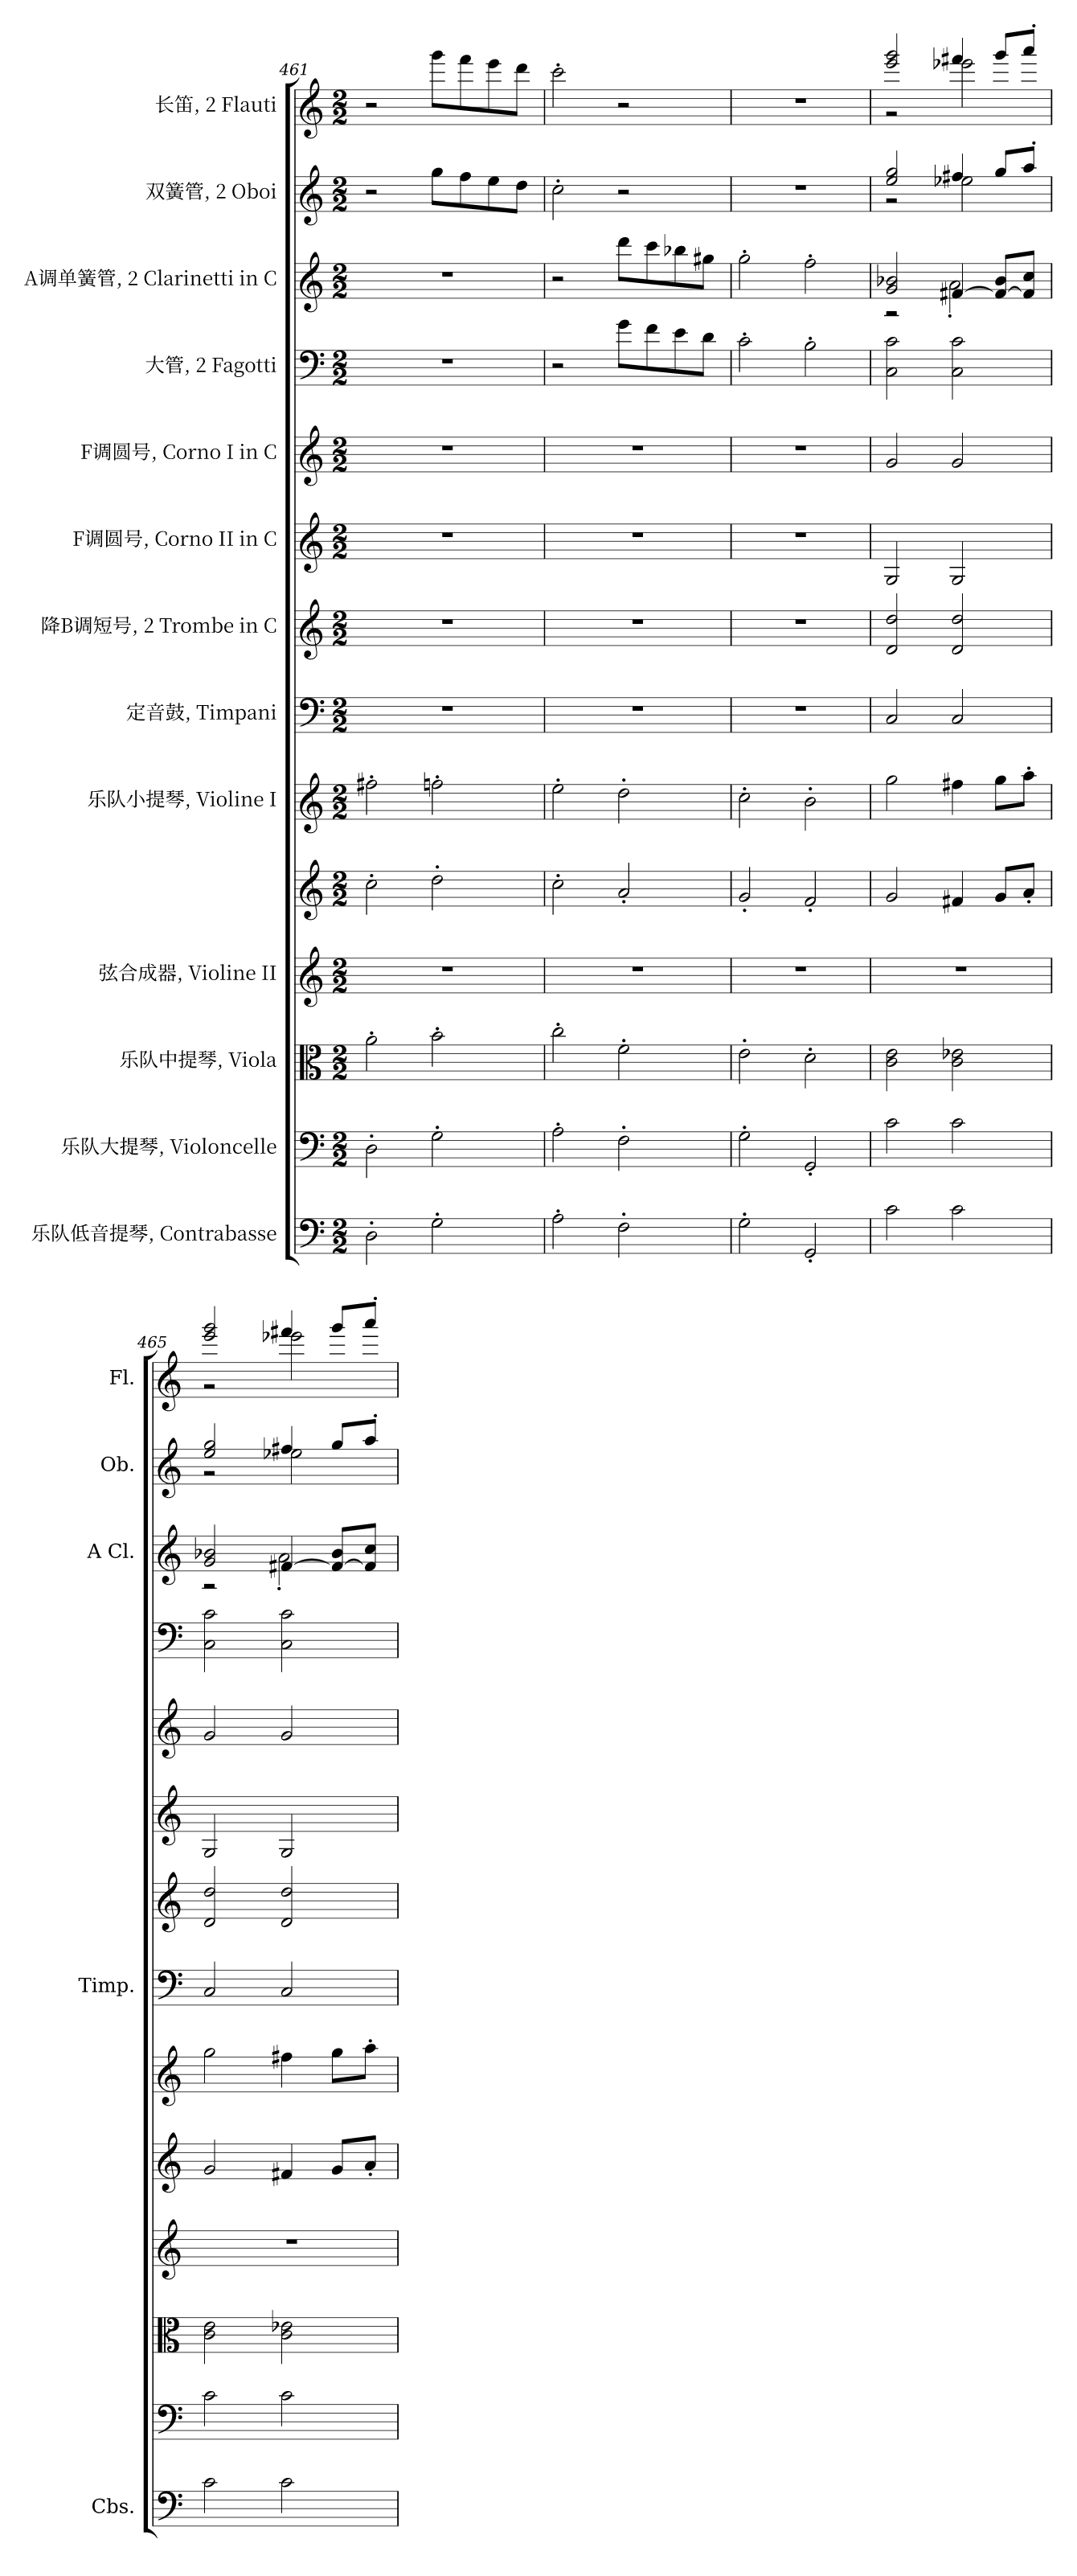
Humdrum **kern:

**kern	**kern	**kern	**kern	**kern	**kern	**kern	**kern	**kern	**kern	**kern	**kern	**kern	**kern
*part13	*part12	*part11	*part10	*part10	*part9	*part8	*part7	*part6	*part5	*part4	*part3	*part2	*part1
*staff14	*staff13	*staff12	*staff11	*staff10	*staff9	*staff8	*staff7	*staff6	*staff5	*staff4	*staff3	*staff2	*staff1
*I"乐队低音提琴, Contrabasse	*I"乐队大提琴, Violoncelle	*I"乐队中提琴, Viola	*I"弦合成器, Violine II	*	*I"乐队小提琴, Violine I	*I"定音鼓, Timpani	*I"降B调短号, 2 Trombe in C	*I"F调圆号, Corno II in C	*I"F调圆号, Corno I in C	*I"大管, 2 Fagotti	*I"A调单簧管, 2 Clarinetti in C	*I"双簧管, 2 Oboi	*I"长笛, 2 Flauti
*I'Cbs.	*	*	*	*	*	*I'Timp.	*	*	*	*	*I'A Cl.	*I'Ob.	*I'Fl.
*clefF4	*clefF4	*clefC3	*clefG2	*clefG2	*clefG2	*clefF4	*clefG2	*clefG2	*clefG2	*clefF4	*clefG2	*clefG2	*clefG2
*ITrd7c12	*	*	*	*	*	*	*ITrd1c2	*ITrd4c7	*ITrd4c7	*	*ITrd2c3	*	*
*k[]	*k[]	*k[]	*k[]	*k[]	*k[]	*k[]	*k[b-e-]	*k[b-]	*k[b-]	*k[]	*k[f#c#g#]	*k[]	*k[]
*M2/2	*M2/2	*M2/2	*M2/2	*M2/2	*M2/2	*M2/2	*M2/2	*M2/2	*M2/2	*M2/2	*M2/2	*M2/2	*M2/2
*MM247	*MM247	*MM247	*MM247	*MM247	*MM247	*MM247	*MM247	*MM247	*MM247	*MM247	*MM247	*MM247	*MM247
=461	=461	=461	=461	=461	=461	=461	=461	=461	=461	=461	=461	=461	=461
2DD'\	2D'\	2a'\	1r	2cc'\	2ff#X'\	1r	1r	1r	1r	1r	1r	2r	2r
*	*	*	*	*	*	*	*	*	*	*	*	*	*MM262
2GG'\	2G'\	2b'\	.	2dd'\	2ffn'\	.	.	.	.	.	.	8gg\L	8ggg\L
.	.	.	.	.	.	.	.	.	.	.	.	8ff\	8fff\
.	.	.	.	.	.	.	.	.	.	.	.	8ee\	8eee\
.	.	.	.	.	.	.	.	.	.	.	.	8dd\J	8ddd\J
=462	=462	=462	=462	=462	=462	=462	=462	=462	=462	=462	=462	=462	=462
*	*	*	*	*	*	*	*	*	*	*	*	*	*MM247
2AA'\	2A'\	2cc'\	1r	2cc'\	2ee'\	1r	1r	1r	1r	2r	2r	2cc'\	2ccc'\
*	*	*	*	*	*	*	*	*	*	*	*	*	*MM262
2FF'\	2F'\	2f'\	.	2a'/	2dd'\	.	.	.	.	8g\L	8bb\L	2r	2r
.	.	.	.	.	.	.	.	.	.	8f\	8aa\	.	.
.	.	.	.	.	.	.	.	.	.	8e\	8ggn\	.	.
.	.	.	.	.	.	.	.	.	.	8d\J	8ee#X\J	.	.
=463	=463	=463	=463	=463	=463	=463	=463	=463	=463	=463	=463	=463	=463
*	*	*	*	*	*	*	*	*	*	*	*	*	*MM247
2GG'\	2G'\	2e'\	1r	2g'/	2cc'\	1r	1r	1r	1r	2c'\	2ee'\	1r	1r
2GGG'/	2GG'/	2d'\	.	2f'/	2b'\	.	.	.	.	2B'\	2dd'\	.	.
=464	=464	=464	=464	=464	=464	=464	=464	=464	=464	=464	=464	=464	=464
*	*	*	*	*	*	*	*	*	*	*	*	*	*MM273
*	*	*	*	*	*	*	*	*	*	*	*^	*^	*^
2C\	2c\	2c\ 2e\	1r	2g/	2gg\	2C/	2c/ 2cc/	2C/	2c/	2C\ 2c\	2e/ 2gn/	2r	2ee/ 2gg/	2r	2eee/ 2ggg/	2r
*	*	*	*	*	*	*	*	*	*	*	*	*	*	*	*MM290	*
2C\	2c\	2c\ 2e-X\	.	4f#X/	4ff#X\	2C/	2c/ 2cc/	2C/	2c/	2C\ 2c\	[4d#X/	2f#'\	4ff#X/	2ee-X\	4fff#X/	2eee-X\
.	.	.	.	8g/L	8gg\L	.	.	.	.	.	8d#/_ 8g/L	.	8gg/L	.	8ggg/L	.
.	.	.	.	8a'/J	8aa'\J	.	.	.	.	.	8d#/] 8a/J	.	8aa'/J	.	8aaa'/J	.
!!LO:PB:g=z	!!
=465	=465	=465	=465	=465	=465	=465	=465	=465	=465	=465	=465	=465	=465	=465	=465	=465
*	*	*	*	*	*	*	*	*	*	*	*	*	*	*	*MM279	*
2C\	2c\	2c\ 2e\	1r	2g/	2gg\	2C/	2c/ 2cc/	2C/	2c/	2C\ 2c\	2e/ 2gn/	2r	2ee/ 2gg/	2r	2eee/ 2ggg/	2r
*	*	*	*	*	*	*	*	*	*	*	*	*	*	*	*MM291	*
2C\	2c\	2c\ 2e-X\	.	4f#X/	4ff#X\	2C/	2c/ 2cc/	2C/	2c/	2C\ 2c\	[4d#X/	2f#'\	4ff#X/	2ee-X\	4fff#X/	2eee-X\
.	.	.	.	8g/L	8gg\L	.	.	.	.	.	8d#/_ 8g/L	.	8gg/L	.	8ggg/L	.
.	.	.	.	8a'/J	8aa'\J	.	.	.	.	.	8d#/] 8a/J	.	8aa'/J	.	8aaa'/J	.
*	*	*	*	*	*	*	*	*	*	*	*v	*v	*	*	*v	*v
*	*	*	*	*	*	*	*	*	*	*	*	*v	*v	*
=	=	=	=	=	=	=	=	=	=	=	=	=	=
*-	*-	*-	*-	*-	*-	*-	*-	*-	*-	*-	*-	*-	*-
